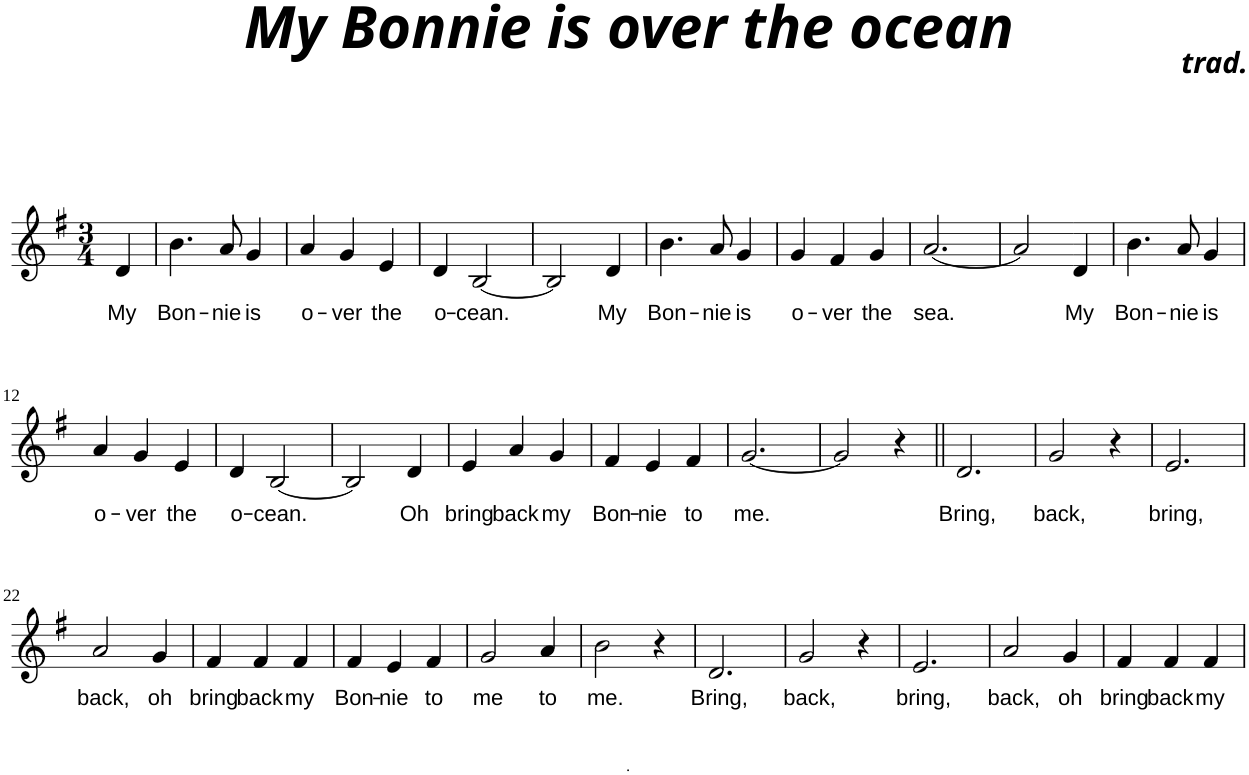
**kern	**text
*part1	*part1
*staff1	*staff1
*I"Sopran	*
*clefG2	*
*k[f#]	*
*G:	*
*M3/4	*
=1	=1
!	!LO:LY:b
4d/	My
=2	=2
!	!LO:LY:b
4.b\	Bon-
!	!LO:LY:b
8a/	-nie
!	!LO:LY:b
4g/	is
=3	=3
!	!LO:LY:b
4a/	o-
!	!LO:LY:b
4g/	-ver
!	!LO:LY:b
4e/	the
=4	=4
!	!LO:LY:b
4d/	o-
!	!LO:LY:b
[2B/	-cean.
=5	=5
2B/]	.
!	!LO:LY:b
4d/	My
=6	=6
!	!LO:LY:b
4.b\	Bon-
!	!LO:LY:b
8a/	-nie
!	!LO:LY:b
4g/	is
=7	=7
!	!LO:LY:b
4g/	o-
!	!LO:LY:b
4f#/	-ver
!	!LO:LY:b
4g/	the
=8	=8
!	!LO:LY:b
[2.a/	sea.
=9	=9
2a/]	.
=10-	=10-
!	!LO:LY:b
4d/	My
=11	=11
!	!LO:LY:b
4.b\	Bon-
!	!LO:LY:b
8a/	-nie
!	!LO:LY:b
4g/	is
!!LO:LB:g=z
=12	=12
!	!LO:LY:b
4a/	o-
!	!LO:LY:b
4g/	-ver
!	!LO:LY:b
4e/	the
=13	=13
!	!LO:LY:b
4d/	o-
!	!LO:LY:b
[2B/	-cean.
=14	=14
2B/]	.
!	!LO:LY:b
4d/	Oh
=15	=15
!	!LO:LY:b
4e/	bring
!	!LO:LY:b
4a/	back
!	!LO:LY:b
4g/	my
=16	=16
!	!LO:LY:b
4f#/	Bon-
!	!LO:LY:b
4e/	-nie
!	!LO:LY:b
4f#/	to
=17	=17
!	!LO:LY:b
[2.g/	me.
=18	=18
2g/]	.
4r	.
=19||	=19||
!	!LO:LY:b
2.d/	Bring,
=20	=20
!	!LO:LY:b
2g/	back,
4r	.
=21	=21
!	!LO:LY:b
2.e/	bring,
!!LO:LB:g=z
=22	=22
!	!LO:LY:b
2a/	back,
!	!LO:LY:b
4g/	oh
=23	=23
!	!LO:LY:b
4f#/	bring
!	!LO:LY:b
4f#/	back
!	!LO:LY:b
4f#/	my
=24	=24
!	!LO:LY:b
4f#/	Bon-
!	!LO:LY:b
4e/	-nie
!	!LO:LY:b
4f#/	to
=25	=25
!	!LO:LY:b
2g/	me
!	!LO:LY:b
4a/	to
=26	=26
!	!LO:LY:b
2b\	me.
4r	.
=27	=27
!	!LO:LY:b
2.d/	Bring,
=28	=28
!	!LO:LY:b
2g/	back,
4r	.
=29	=29
!	!LO:LY:b
2.e/	bring,
=30	=30
!	!LO:LY:b
2a/	back,
!	!LO:LY:b
4g/	oh
=31	=31
!	!LO:LY:b
4f#/	bring
!	!LO:LY:b
4f#/	back
!	!LO:LY:b
4f#/	my
=	=
*-	*-
